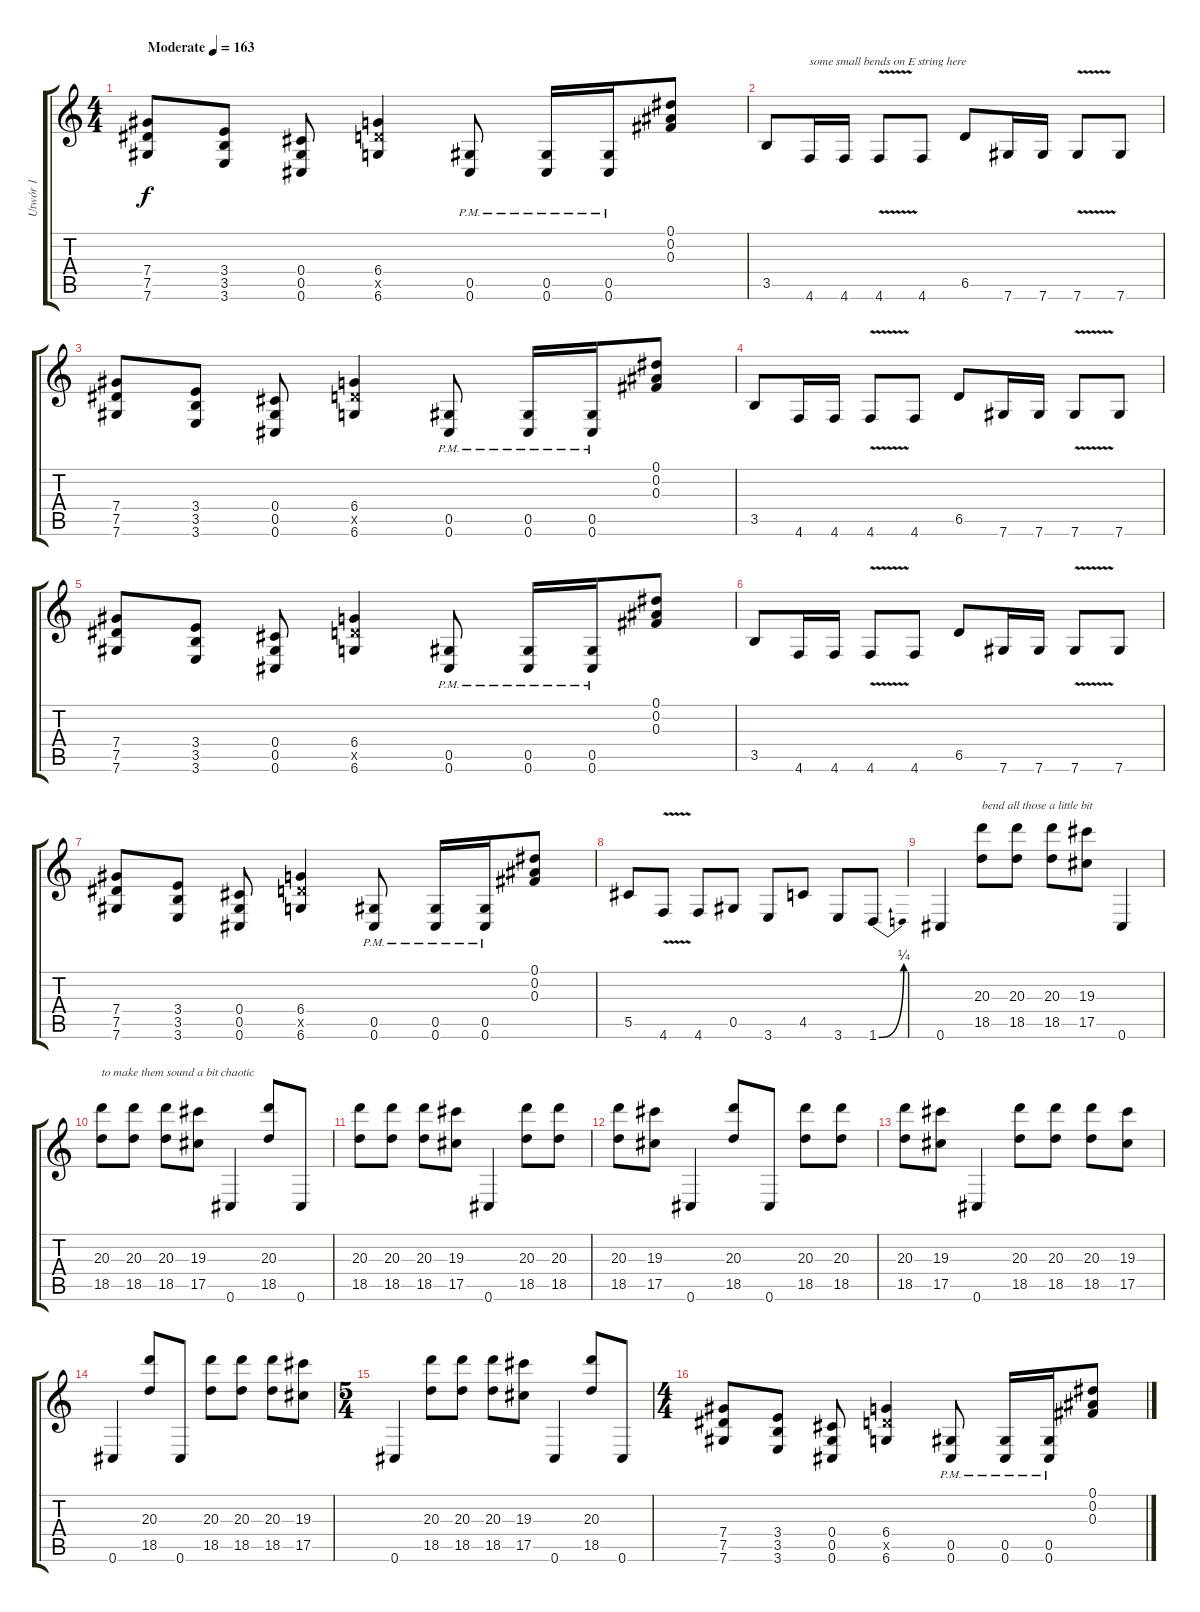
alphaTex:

\track ("Utwór 1" "Utwór 1") {instrument distortionguitar}
\staff {score tabs}
\tuning (Eb4 Bb3 Gb3 Db3 Ab2 Db2) {hide}
\ts (4 4)
\tempo (163 "Moderate")
\clef g2
\ks c
(7.4 7.5 7.6).8{dy f instrument distortionguitar} (3.4 3.5 3.6).8 (0.4 0.5 0.6).8 (6.4 6.5{x} 6.6).4 (0.5{pm} 0.6{pm}).8 (0.5{pm} 0.6{pm}).16 (0.5{pm} 0.6{pm}).16 (0.1 0.2 0.3).8 |
3.5.8 4.6.16{txt "some small bends on E string here"} 4.6.16 4.6{v}.8 4.6.8 6.5.8 7.6.16 7.6.16 7.6{v}.8 7.6.8 |
(7.4 7.5 7.6).8 (3.4 3.5 3.6).8 (0.4 0.5 0.6).8 (6.4 6.5{x} 6.6).4 (0.5{pm} 0.6{pm}).8 (0.5{pm} 0.6{pm}).16 (0.5{pm} 0.6{pm}).16 (0.1 0.2 0.3).8 |
3.5.8 4.6.16 4.6.16 4.6{v}.8 4.6.8 6.5.8 7.6.16 7.6.16 7.6{v}.8 7.6.8 |
(7.4 7.5 7.6).8 (3.4 3.5 3.6).8 (0.4 0.5 0.6).8 (6.4 6.5{x} 6.6).4 (0.5{pm} 0.6{pm}).8 (0.5{pm} 0.6{pm}).16 (0.5{pm} 0.6{pm}).16 (0.1 0.2 0.3).8 |
3.5.8 4.6.16 4.6.16 4.6{v}.8 4.6.8 6.5.8 7.6.16 7.6.16 7.6{v}.8 7.6.8 |
(7.4 7.5 7.6).8 (3.4 3.5 3.6).8 (0.4 0.5 0.6).8 (6.4 6.5{x} 6.6).4 (0.5{pm} 0.6{pm}).8 (0.5{pm} 0.6{pm}).16 (0.5{pm} 0.6{pm}).16 (0.1 0.2 0.3).8 |
5.5.8 4.6{v}.8 4.6.8 0.5.8 3.6.8 4.5.8 3.6.8 1.6{be (bend 0 0 60 1)}.8 |
0.6.4 (20.3 18.5).8{txt "bend all those a little bit"} (20.3 18.5).8 (20.3 18.5).8 (19.3 17.5).8 0.6.4 |
(20.3 18.5).8{txt "to make them sound a bit chaotic"} (20.3 18.5).8 (20.3 18.5).8 (19.3 17.5).8 0.6.4 (20.3 18.5).8 0.6.8 |
(20.3 18.5).8 (20.3 18.5).8 (20.3 18.5).8 (19.3 17.5).8 0.6.4 (20.3 18.5).8 (20.3 18.5).8 |
(20.3 18.5).8 (19.3 17.5).8 0.6.4 (20.3 18.5).8 0.6.8 (20.3 18.5).8 (20.3 18.5).8 |
(20.3 18.5).8 (19.3 17.5).8 0.6.4 (20.3 18.5).8 (20.3 18.5).8 (20.3 18.5).8 (19.3 17.5).8 |
0.6.4 (20.3 18.5).8 0.6.8 (20.3 18.5).8 (20.3 18.5).8 (20.3 18.5).8 (19.3 17.5).8 |
\ts (5 4)
0.6.4 (20.3 18.5).8 (20.3 18.5).8 (20.3 18.5).8 (19.3 17.5).8 0.6.4 (20.3 18.5).8 0.6.8 |
\ts (4 4)
(7.4 7.5 7.6).8 (3.4 3.5 3.6).8 (0.4 0.5 0.6).8 (6.4 6.5{x} 6.6).4 (0.5{pm} 0.6{pm}).8 (0.5{pm} 0.6{pm}).16 (0.5{pm} 0.6{pm}).16 (0.1 0.2 0.3).8
